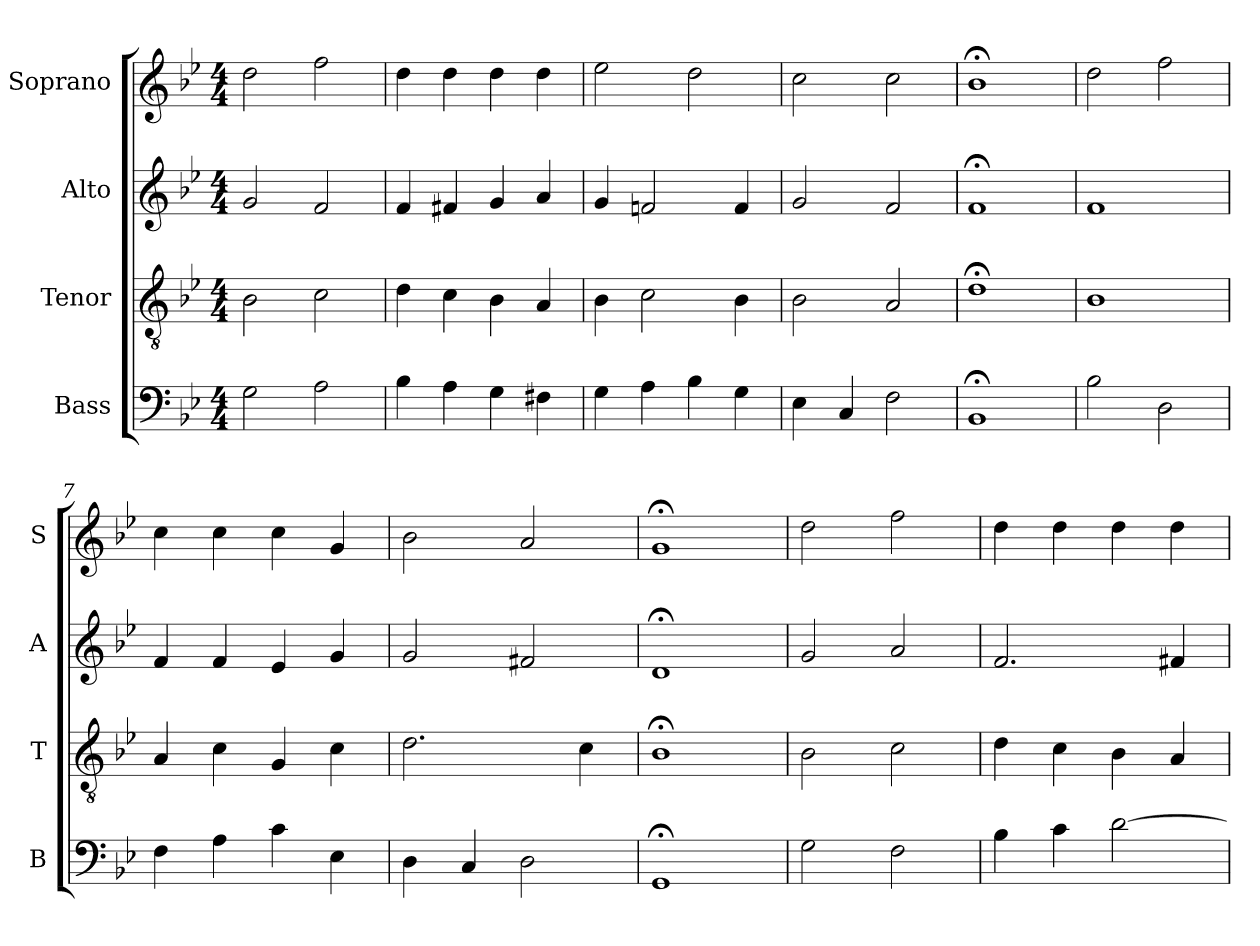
**kern	**kern	**kern	**kern
*part4	*part3	*part2	*part1
*staff4	*staff3	*staff2	*staff1
*I"Bass	*I"Tenor	*I"Alto	*I"Soprano
*I'B	*I'T	*I'A	*I'S
*clefF4	*clefGv2	*clefG2	*clefG2
*k[b-e-]	*k[b-e-]	*k[b-e-]	*k[b-e-]
*g:	*g:	*g:	*g:
*M4/4	*M4/4	*M4/4	*M4/4
*MM100	*MM100	*MM100	*MM100
=1	=1	=1	=1
2G	2B-	2g	2dd
2A	2c	2f	2ff
=2	=2	=2	=2
4B-	4d	4f	4dd
4A	4c	4f#X	4dd
4G	4B-	4g	4dd
4F#X	4A	4a	4dd
=3	=3	=3	=3
4G	4B-	4g	2ee-
4A	2c	2fn	.
4B-	.	.	2dd
4G	4B-	4f	.
=4	=4	=4	=4
4E-	2B-	2g	2cc
4C	.	.	.
2F	2A	2f	2cc
=5	=5	=5	=5
1BB-;<	1d;<	1f;<	1b-;<
=6	=6	=6	=6
2B-	1B-	1f	2dd
2D	.	.	2ff
=7	=7	=7	=7
4F	4A	4f	4cc
4A	4c	4f	4cc
4c	4G	4e-	4cc
4E-	4c	4g	4g
=8	=8	=8	=8
4D	2.d	2g	2b-
4C	.	.	.
2D	.	2f#X	2a
.	4c	.	.
=9	=9	=9	=9
1GG;<	1B-;<	1d;<	1g;<
=10	=10	=10	=10
2G	2B-	2g	2dd
2F	2c	2a	2ff
=11	=11	=11	=11
4B-	4d	2.f	4dd
4c	4c	.	4dd
[2d	4B-	.	4dd
.	4A	4f#X	4dd
=	=	=	=
*-	*-	*-	*-
